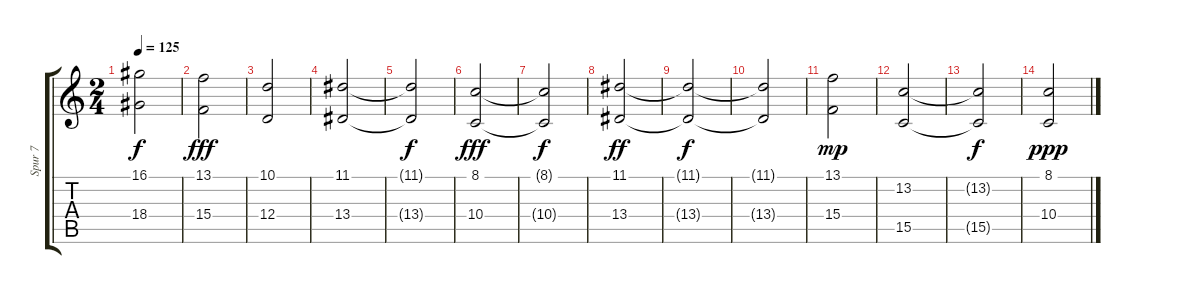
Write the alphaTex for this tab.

\track ("Spur 7" "Spur 7") {instrument stringensemble2}
\staff {score tabs}
\tuning (E4 B3 G3 D3 A2 E2) {hide}
\ts (2 4)
\tempo 125
\clef g2
\ks c
(16.1{t} 18.4{t}).2{dy f} |
(13.1 15.4).2{dy fff} |
(10.1 12.4).2 |
(11.1 13.4).2 |
(11.1{t} 13.4{t}).2{dy f} |
(8.1 10.4).2{dy fff} |
(8.1{t} 10.4{t}).2{dy f} |
(11.1 13.4).2{dy ff} |
(11.1{t} 13.4{t}).2{dy f} |
(11.1{t} 13.4{t}).2 |
(13.1 15.4).2{dy mp} |
(13.2 15.5).2 |
(13.2{t} 15.5{t}).2{dy f} |
(8.1 10.4).2{dy ppp}
